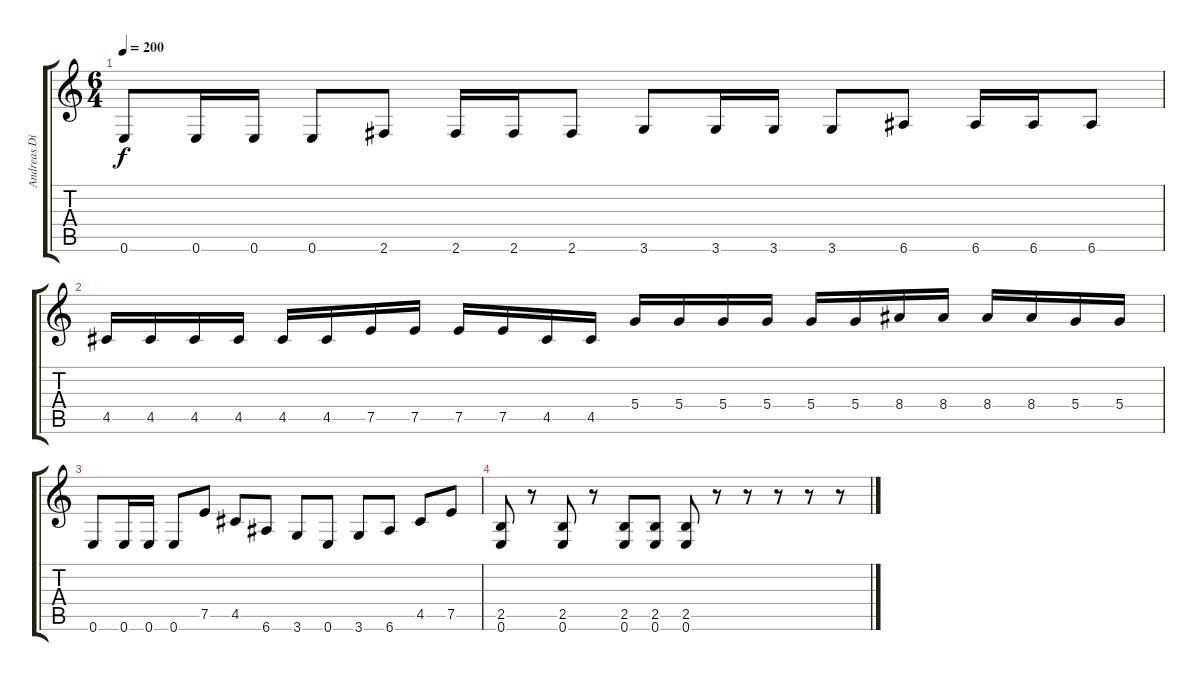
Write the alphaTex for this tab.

\track ("Andreas Dist" "Andreas Di") {instrument distortionguitar}
\staff {score tabs}
\tuning (E4 B3 G3 D3 A2 E2) {hide}
\ts (6 4)
\tempo 200
\clef g2
\ks c
0.6.8{dy f} 0.6.16 0.6.16 0.6.8 2.6.8 2.6.16 2.6.16 2.6.8 3.6.8 3.6.16 3.6.16 3.6.8 6.6.8 6.6.16 6.6.16 6.6.8 |
4.5.16 4.5.16 4.5.16 4.5.16 4.5.16 4.5.16 7.5.16 7.5.16 7.5.16 7.5.16 4.5.16 4.5.16 5.4.16 5.4.16 5.4.16 5.4.16 5.4.16 5.4.16 8.4.16 8.4.16 8.4.16 8.4.16 5.4.16 5.4.16 |
0.6.8 0.6.16 0.6.16 0.6.8 7.5.8 4.5.8 6.6.8 3.6.8 0.6.8 3.6.8 6.6.8 4.5.8 7.5.8 |
(2.5 0.6).8 r.8 (2.5 0.6).8 r.8 (2.5 0.6).8 (2.5 0.6).8 (2.5 0.6).8 r.8 r.8 r.8 r.8 r.8
